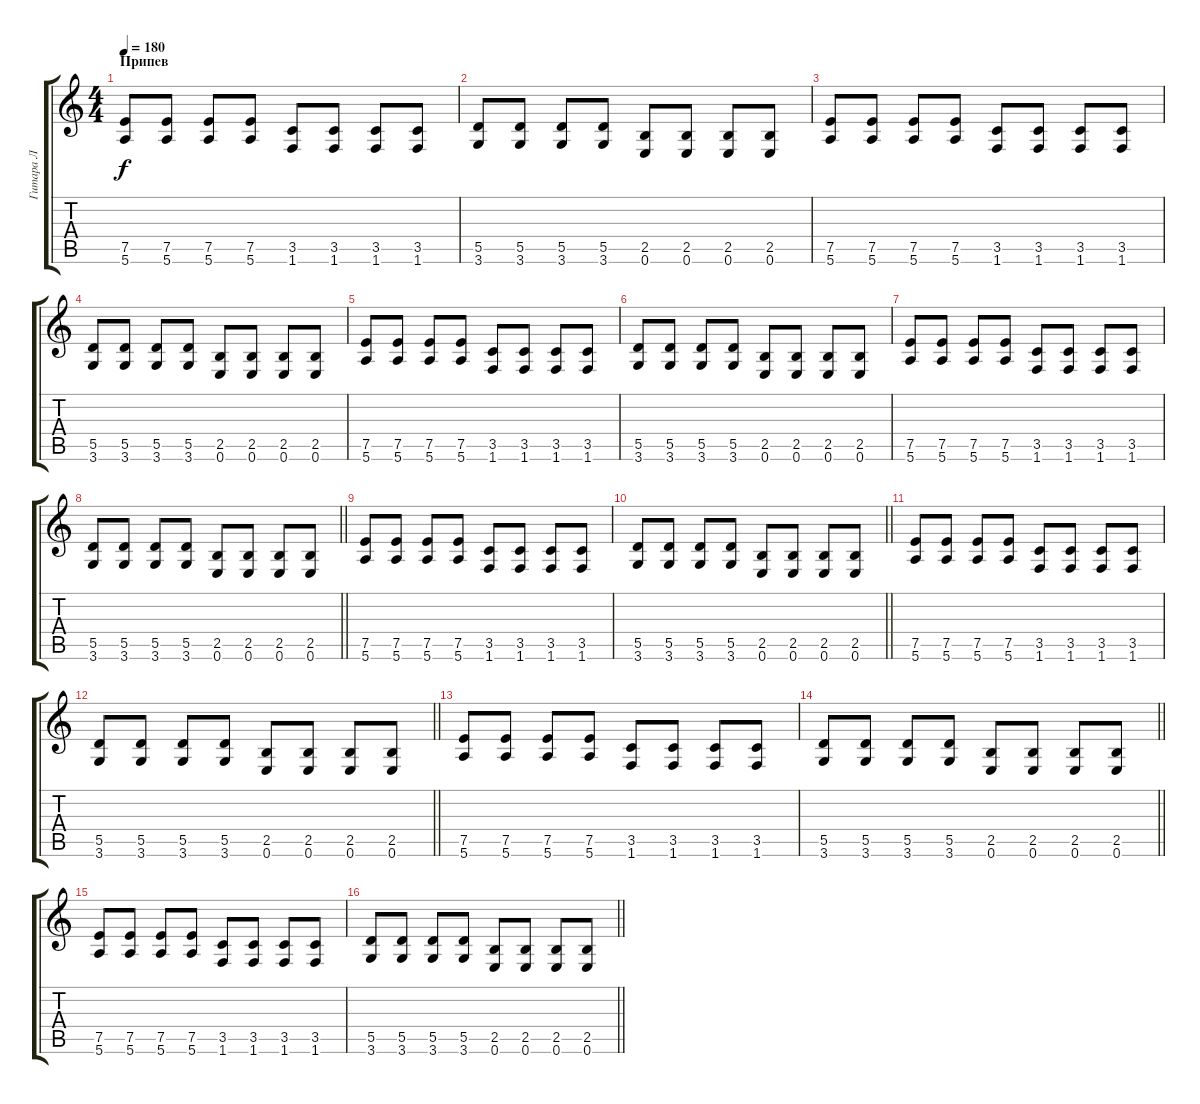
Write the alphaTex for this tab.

\track ("Гитара Л" "Гитара Л") {instrument distortionguitar}
\staff {score tabs}
\tuning (E4 B3 G3 D3 A2 E2) {hide}
\ts (4 4)
\section ("" "Припев")
\tempo 180
\clef g2
\ks c
(7.5 5.6).8{dy f} (7.5 5.6).8 (7.5 5.6).8 (7.5 5.6).8 (3.5 1.6).8 (3.5 1.6).8 (3.5 1.6).8 (3.5 1.6).8 |
(5.5 3.6).8 (5.5 3.6).8 (5.5 3.6).8 (5.5 3.6).8 (2.5 0.6).8 (2.5 0.6).8 (2.5 0.6).8 (2.5 0.6).8 |
(7.5 5.6).8 (7.5 5.6).8 (7.5 5.6).8 (7.5 5.6).8 (3.5 1.6).8 (3.5 1.6).8 (3.5 1.6).8 (3.5 1.6).8 |
(5.5 3.6).8 (5.5 3.6).8 (5.5 3.6).8 (5.5 3.6).8 (2.5 0.6).8 (2.5 0.6).8 (2.5 0.6).8 (2.5 0.6).8 |
(7.5 5.6).8 (7.5 5.6).8 (7.5 5.6).8 (7.5 5.6).8 (3.5 1.6).8 (3.5 1.6).8 (3.5 1.6).8 (3.5 1.6).8 |
(5.5 3.6).8 (5.5 3.6).8 (5.5 3.6).8 (5.5 3.6).8 (2.5 0.6).8 (2.5 0.6).8 (2.5 0.6).8 (2.5 0.6).8 |
(7.5 5.6).8 (7.5 5.6).8 (7.5 5.6).8 (7.5 5.6).8 (3.5 1.6).8 (3.5 1.6).8 (3.5 1.6).8 (3.5 1.6).8 |
\barLineRight lightlight
(5.5 3.6).8 (5.5 3.6).8 (5.5 3.6).8 (5.5 3.6).8 (2.5 0.6).8 (2.5 0.6).8 (2.5 0.6).8 (2.5 0.6).8 |
\section ("" " ")
(7.5 5.6).8 (7.5 5.6).8 (7.5 5.6).8 (7.5 5.6).8 (3.5 1.6).8 (3.5 1.6).8 (3.5 1.6).8 (3.5 1.6).8 |
\barLineRight lightlight
(5.5 3.6).8 (5.5 3.6).8 (5.5 3.6).8 (5.5 3.6).8 (2.5 0.6).8 (2.5 0.6).8 (2.5 0.6).8 (2.5 0.6).8 |
(7.5 5.6).8 (7.5 5.6).8 (7.5 5.6).8 (7.5 5.6).8 (3.5 1.6).8 (3.5 1.6).8 (3.5 1.6).8 (3.5 1.6).8 |
\barLineRight lightlight
(5.5 3.6).8 (5.5 3.6).8 (5.5 3.6).8 (5.5 3.6).8 (2.5 0.6).8 (2.5 0.6).8 (2.5 0.6).8 (2.5 0.6).8 |
(7.5 5.6).8 (7.5 5.6).8 (7.5 5.6).8 (7.5 5.6).8 (3.5 1.6).8 (3.5 1.6).8 (3.5 1.6).8 (3.5 1.6).8 |
\barLineRight lightlight
(5.5 3.6).8 (5.5 3.6).8 (5.5 3.6).8 (5.5 3.6).8 (2.5 0.6).8 (2.5 0.6).8 (2.5 0.6).8 (2.5 0.6).8 |
(7.5 5.6).8 (7.5 5.6).8 (7.5 5.6).8 (7.5 5.6).8 (3.5 1.6).8 (3.5 1.6).8 (3.5 1.6).8 (3.5 1.6).8 |
\barLineRight lightlight
(5.5 3.6).8 (5.5 3.6).8 (5.5 3.6).8 (5.5 3.6).8 (2.5 0.6).8 (2.5 0.6).8 (2.5 0.6).8 (2.5 0.6).8
